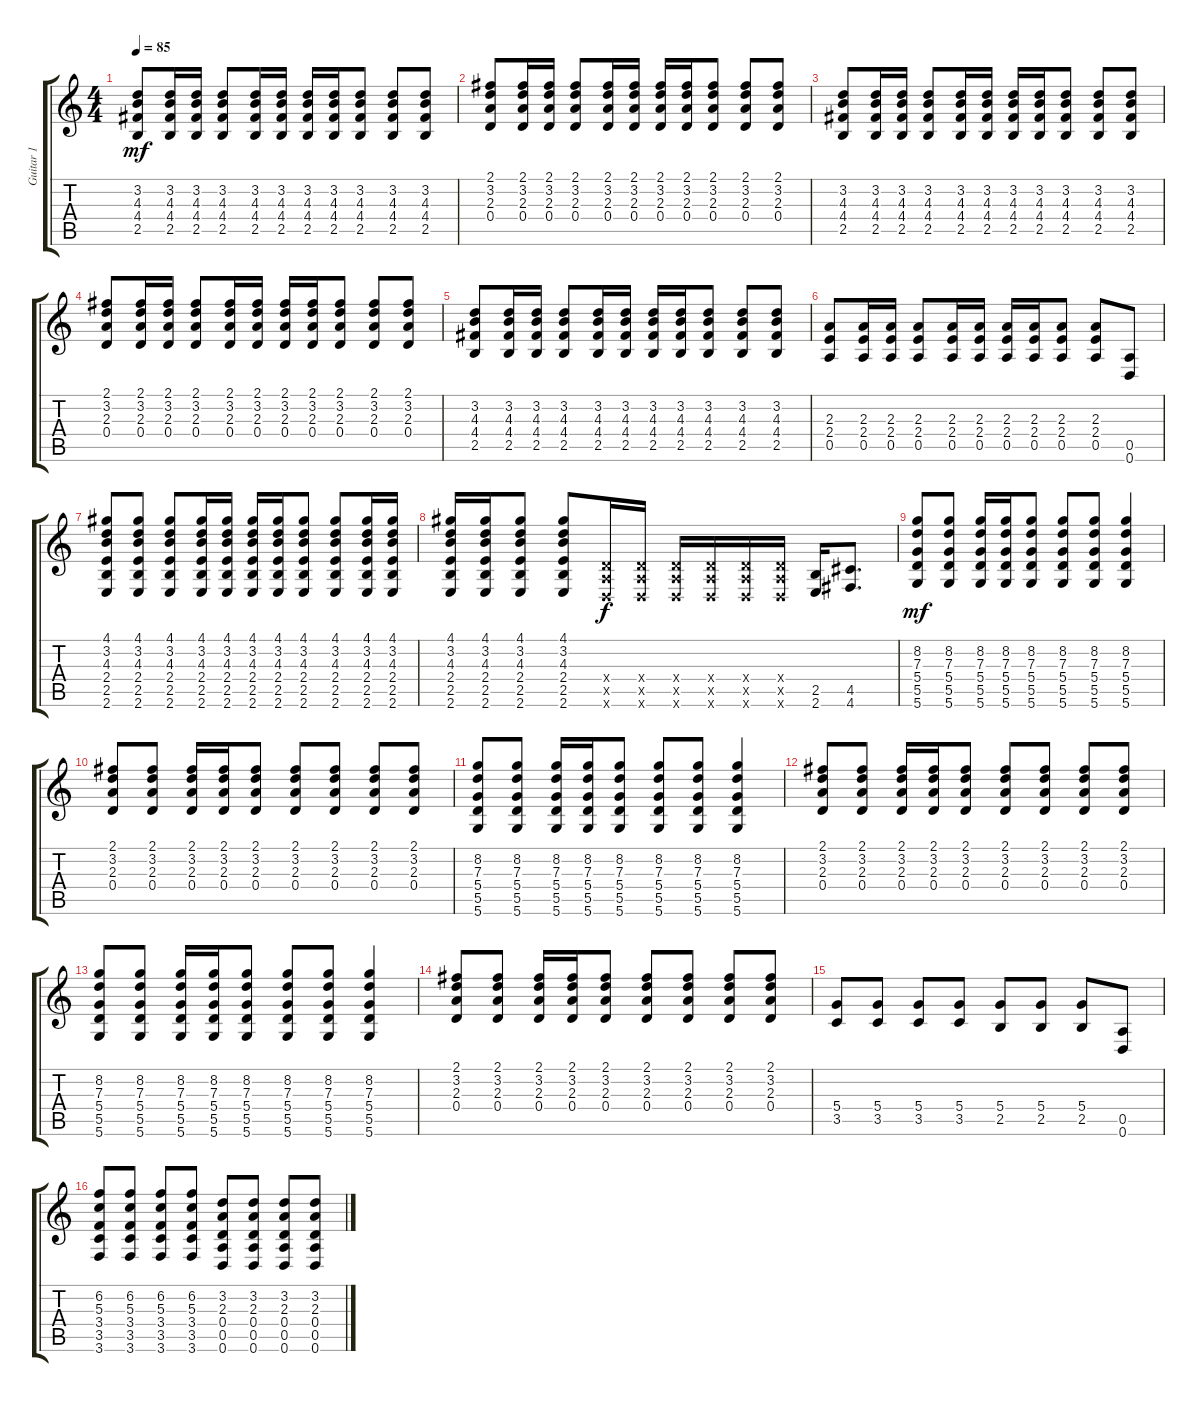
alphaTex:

\track ("Guitar 1 " "Guitar 1 ") {instrument distortionguitar}
\staff {score tabs}
\tuning (E4 B3 G3 D3 A2 D2) {hide}
\ts (4 4)
\tempo 85
\clef g2
\ks c
(3.2 4.3 4.4 2.5).8{dy mf} (3.2 4.3 4.4 2.5).16 (3.2 4.3 4.4 2.5).16 (3.2 4.3 4.4 2.5).8 (3.2 4.3 4.4 2.5).16 (3.2 4.3 4.4 2.5).16 (3.2 4.3 4.4 2.5).16 (3.2 4.3 4.4 2.5).16 (3.2 4.3 4.4 2.5).8 (3.2 4.3 4.4 2.5).8 (3.2 4.3 4.4 2.5).8 |
(2.1 3.2 2.3 0.4).8 (2.1 3.2 2.3 0.4).16 (2.1 3.2 2.3 0.4).16 (2.1 3.2 2.3 0.4).8 (2.1 3.2 2.3 0.4).16 (2.1 3.2 2.3 0.4).16 (2.1 3.2 2.3 0.4).16 (2.1 3.2 2.3 0.4).16 (2.1 3.2 2.3 0.4).8 (2.1 3.2 2.3 0.4).8 (2.1 3.2 2.3 0.4).8 |
(3.2 4.3 4.4 2.5).8 (3.2 4.3 4.4 2.5).16 (3.2 4.3 4.4 2.5).16 (3.2 4.3 4.4 2.5).8 (3.2 4.3 4.4 2.5).16 (3.2 4.3 4.4 2.5).16 (3.2 4.3 4.4 2.5).16 (3.2 4.3 4.4 2.5).16 (3.2 4.3 4.4 2.5).8 (3.2 4.3 4.4 2.5).8 (3.2 4.3 4.4 2.5).8 |
(2.1 3.2 2.3 0.4).8 (2.1 3.2 2.3 0.4).16 (2.1 3.2 2.3 0.4).16 (2.1 3.2 2.3 0.4).8 (2.1 3.2 2.3 0.4).16 (2.1 3.2 2.3 0.4).16 (2.1 3.2 2.3 0.4).16 (2.1 3.2 2.3 0.4).16 (2.1 3.2 2.3 0.4).8 (2.1 3.2 2.3 0.4).8 (2.1 3.2 2.3 0.4).8 |
(3.2 4.3 4.4 2.5).8 (3.2 4.3 4.4 2.5).16 (3.2 4.3 4.4 2.5).16 (3.2 4.3 4.4 2.5).8 (3.2 4.3 4.4 2.5).16 (3.2 4.3 4.4 2.5).16 (3.2 4.3 4.4 2.5).16 (3.2 4.3 4.4 2.5).16 (3.2 4.3 4.4 2.5).8 (3.2 4.3 4.4 2.5).8 (3.2 4.3 4.4 2.5).8 |
(2.3 2.4 0.5).8 (2.3 2.4 0.5).16 (2.3 2.4 0.5).16 (2.3 2.4 0.5).8 (2.3 2.4 0.5).16 (2.3 2.4 0.5).16 (2.3 2.4 0.5).16 (2.3 2.4 0.5).16 (2.3 2.4 0.5).8 (2.3 2.4 0.5).8 (0.5 0.6).8 |
(4.1 3.2 4.3 2.4 2.5 2.6).8 (4.1 3.2 4.3 2.4 2.5 2.6).8 (4.1 3.2 4.3 2.4 2.5 2.6).8 (4.1 3.2 4.3 2.4 2.5 2.6).16 (4.1 3.2 4.3 2.4 2.5 2.6).16 (4.1 3.2 4.3 2.4 2.5 2.6).16 (4.1 3.2 4.3 2.4 2.5 2.6).16 (4.1 3.2 4.3 2.4 2.5 2.6).8 (4.1 3.2 4.3 2.4 2.5 2.6).8 (4.1 3.2 4.3 2.4 2.5 2.6).16 (4.1 3.2 4.3 2.4 2.5 2.6).16 |
(4.1 3.2 4.3 2.4 2.5 2.6).16 (4.1 3.2 4.3 2.4 2.5 2.6).16 (4.1 3.2 4.3 2.4 2.5 2.6).8 (4.1 3.2 4.3 2.4 2.5 2.6).8 (0.4{x} 0.5{x} 0.6{x}).16{dy f} (0.4{x} 0.5{x} 0.6{x}).16 (0.4{x} 0.5{x} 0.6{x}).16 (0.4{x} 0.5{x} 0.6{x}).16 (0.4{x} 0.5{x} 0.6{x}).16 (0.4{x} 0.5{x} 0.6{x}).16 (2.5 2.6).16 (4.5 4.6).8{d} |
(8.2 7.3 5.4 5.5 5.6).8{dy mf} (8.2 7.3 5.4 5.5 5.6).8 (8.2 7.3 5.4 5.5 5.6).16 (8.2 7.3 5.4 5.5 5.6).16 (8.2 7.3 5.4 5.5 5.6).8 (8.2 7.3 5.4 5.5 5.6).8 (8.2 7.3 5.4 5.5 5.6).8 (8.2 7.3 5.4 5.5 5.6).4 |
(2.1 3.2 2.3 0.4).8 (2.1 3.2 2.3 0.4).8 (2.1 3.2 2.3 0.4).16 (2.1 3.2 2.3 0.4).16 (2.1 3.2 2.3 0.4).8 (2.1 3.2 2.3 0.4).8 (2.1 3.2 2.3 0.4).8 (2.1 3.2 2.3 0.4).8 (2.1 3.2 2.3 0.4).8 |
(8.2 7.3 5.4 5.5 5.6).8 (8.2 7.3 5.4 5.5 5.6).8 (8.2 7.3 5.4 5.5 5.6).16 (8.2 7.3 5.4 5.5 5.6).16 (8.2 7.3 5.4 5.5 5.6).8 (8.2 7.3 5.4 5.5 5.6).8 (8.2 7.3 5.4 5.5 5.6).8 (8.2 7.3 5.4 5.5 5.6).4 |
(2.1 3.2 2.3 0.4).8 (2.1 3.2 2.3 0.4).8 (2.1 3.2 2.3 0.4).16 (2.1 3.2 2.3 0.4).16 (2.1 3.2 2.3 0.4).8 (2.1 3.2 2.3 0.4).8 (2.1 3.2 2.3 0.4).8 (2.1 3.2 2.3 0.4).8 (2.1 3.2 2.3 0.4).8 |
(8.2 7.3 5.4 5.5 5.6).8 (8.2 7.3 5.4 5.5 5.6).8 (8.2 7.3 5.4 5.5 5.6).16 (8.2 7.3 5.4 5.5 5.6).16 (8.2 7.3 5.4 5.5 5.6).8 (8.2 7.3 5.4 5.5 5.6).8 (8.2 7.3 5.4 5.5 5.6).8 (8.2 7.3 5.4 5.5 5.6).4 |
(2.1 3.2 2.3 0.4).8 (2.1 3.2 2.3 0.4).8 (2.1 3.2 2.3 0.4).16 (2.1 3.2 2.3 0.4).16 (2.1 3.2 2.3 0.4).8 (2.1 3.2 2.3 0.4).8 (2.1 3.2 2.3 0.4).8 (2.1 3.2 2.3 0.4).8 (2.1 3.2 2.3 0.4).8 |
(5.4 3.5).8 (5.4 3.5).8 (5.4 3.5).8 (5.4 3.5).8 (5.4 2.5).8 (5.4 2.5).8 (5.4 2.5).8 (0.5 0.6).8 |
(6.2 5.3 3.4 3.5 3.6).8 (6.2 5.3 3.4 3.5 3.6).8 (6.2 5.3 3.4 3.5 3.6).8 (6.2 5.3 3.4 3.5 3.6).8 (3.2 2.3 0.4 0.5 0.6).8 (3.2 2.3 0.4 0.5 0.6).8 (3.2 2.3 0.4 0.5 0.6).8 (3.2 2.3 0.4 0.5 0.6).8
